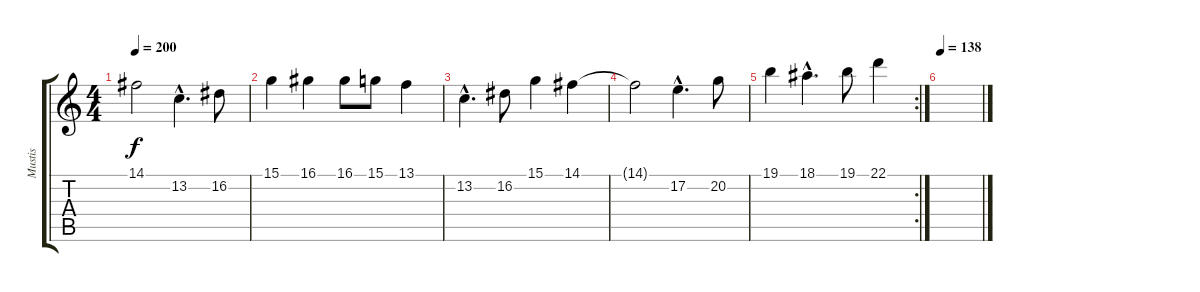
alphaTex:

\track ("Mustis" "Mustis") {instrument acousticgrandpiano}
\staff {score tabs}
\tuning (E4 B3 G3 D3 A2 E2) {hide}
\ts (4 4)
\tempo 200
\clef g2
\ks c
14.1{t}.2{dy f} 13.2{hac}.4{d} 16.2.8 |
15.1.4 16.1.4 16.1.8 15.1.8 13.1.4 |
13.2{hac}.4{d} 16.2.8 15.1.4 14.1.4 |
14.1{t}.2 17.2{hac}.4{d} 20.2.8 |
\rc 2
19.1.4 18.1{hac}.4{d} 19.1.8 22.1.4 |
\tempo 138
